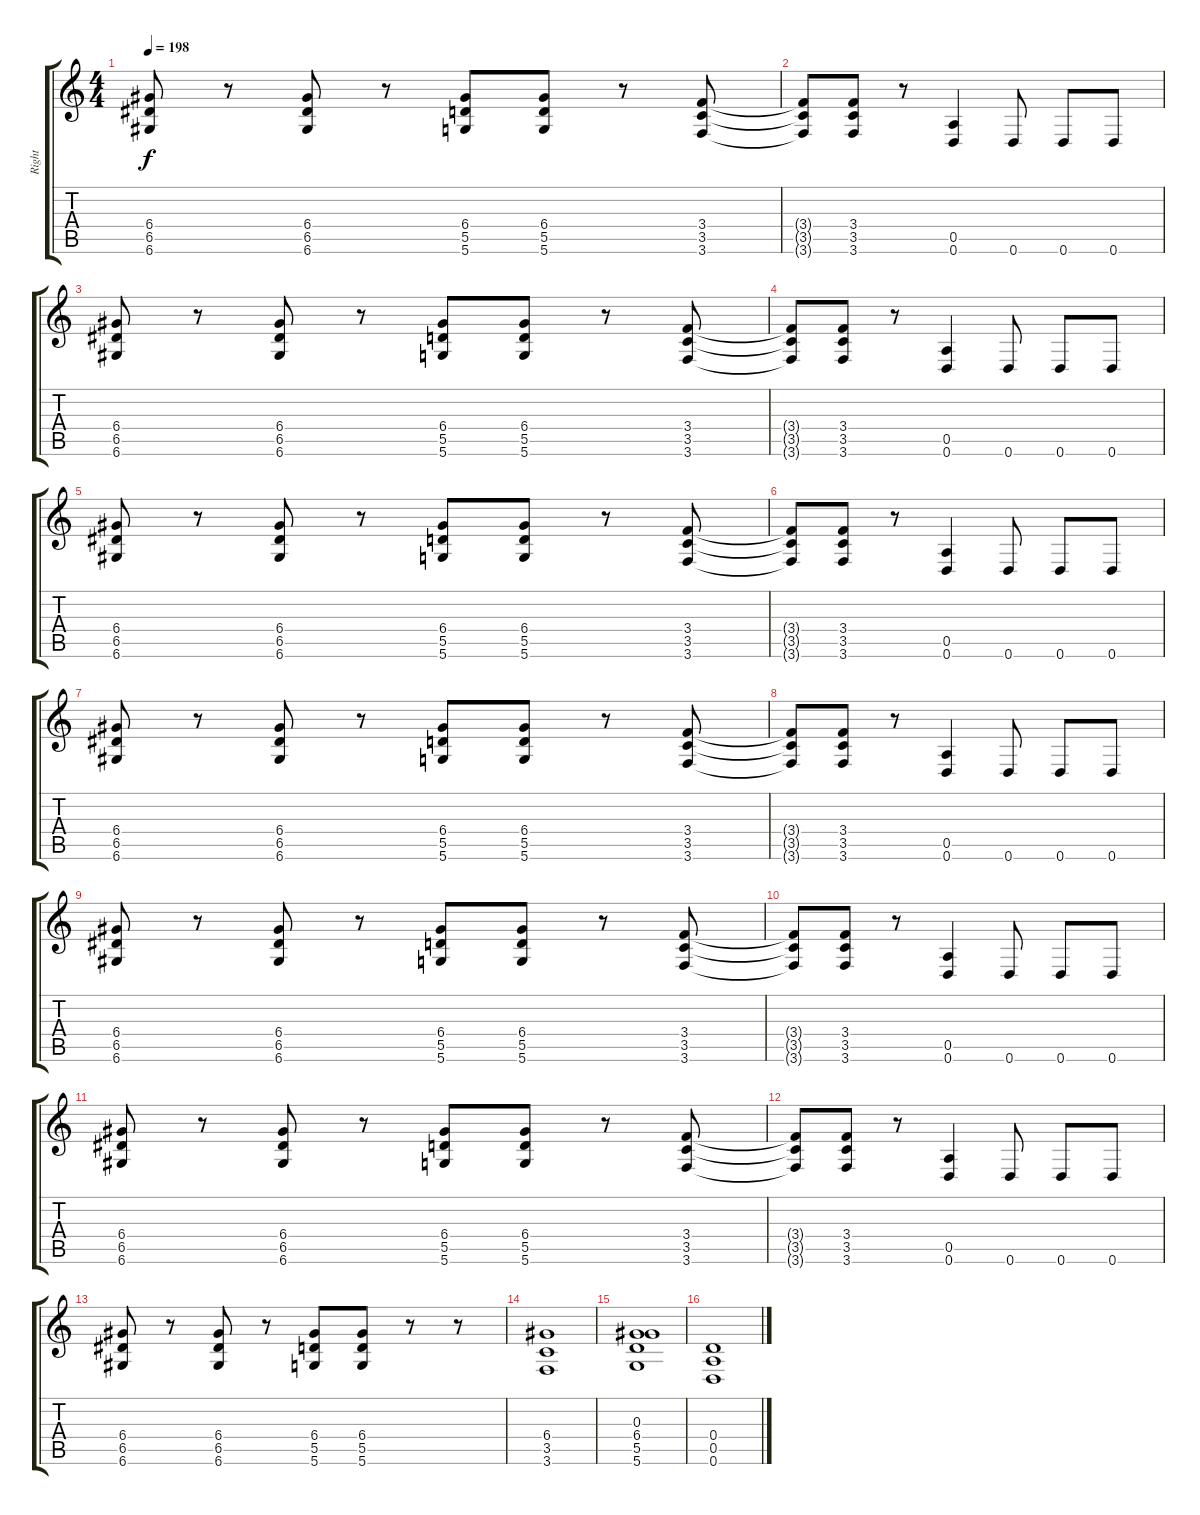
\track ("Right" "Right") {instrument distortionguitar}
\staff {score tabs}
\tuning (E4 B3 G3 D3 A2 D2) {hide}
\ts (4 4)
\tempo 198
\clef g2
\ks c
(6.4 6.5 6.6).8{dy f} r.8 (6.4 6.5 6.6).8 r.8 (6.4 5.5 5.6).8 (6.4 5.5 5.6).8 r.8 (3.4 3.5 3.6).8 |
(3.4{t} 3.5{t} 3.6{t}).8 (3.4 3.5 3.6).8 r.8 (0.5 0.6).4 0.6.8 0.6.8 0.6.8 |
(6.4 6.5 6.6).8 r.8 (6.4 6.5 6.6).8 r.8 (6.4 5.5 5.6).8 (6.4 5.5 5.6).8 r.8 (3.4 3.5 3.6).8 |
(3.4{t} 3.5{t} 3.6{t}).8 (3.4 3.5 3.6).8 r.8 (0.5 0.6).4 0.6.8 0.6.8 0.6.8 |
(6.4 6.5 6.6).8 r.8 (6.4 6.5 6.6).8 r.8 (6.4 5.5 5.6).8 (6.4 5.5 5.6).8 r.8 (3.4 3.5 3.6).8 |
(3.4{t} 3.5{t} 3.6{t}).8 (3.4 3.5 3.6).8 r.8 (0.5 0.6).4 0.6.8 0.6.8 0.6.8 |
(6.4 6.5 6.6).8 r.8 (6.4 6.5 6.6).8 r.8 (6.4 5.5 5.6).8 (6.4 5.5 5.6).8 r.8 (3.4 3.5 3.6).8 |
(3.4{t} 3.5{t} 3.6{t}).8 (3.4 3.5 3.6).8 r.8 (0.5 0.6).4 0.6.8 0.6.8 0.6.8 |
(6.4 6.5 6.6).8 r.8 (6.4 6.5 6.6).8 r.8 (6.4 5.5 5.6).8 (6.4 5.5 5.6).8 r.8 (3.4 3.5 3.6).8 |
(3.4{t} 3.5{t} 3.6{t}).8 (3.4 3.5 3.6).8 r.8 (0.5 0.6).4 0.6.8 0.6.8 0.6.8 |
(6.4 6.5 6.6).8 r.8 (6.4 6.5 6.6).8 r.8 (6.4 5.5 5.6).8 (6.4 5.5 5.6).8 r.8 (3.4 3.5 3.6).8 |
(3.4{t} 3.5{t} 3.6{t}).8 (3.4 3.5 3.6).8 r.8 (0.5 0.6).4 0.6.8 0.6.8 0.6.8 |
(6.4 6.5 6.6).8 r.8 (6.4 6.5 6.6).8 r.8 (6.4 5.5 5.6).8 (6.4 5.5 5.6).8 r.8 r.8 |
(6.4 3.5 3.6).1 |
(0.3 6.4 5.5 5.6).1 |
(0.4 0.5 0.6).1
